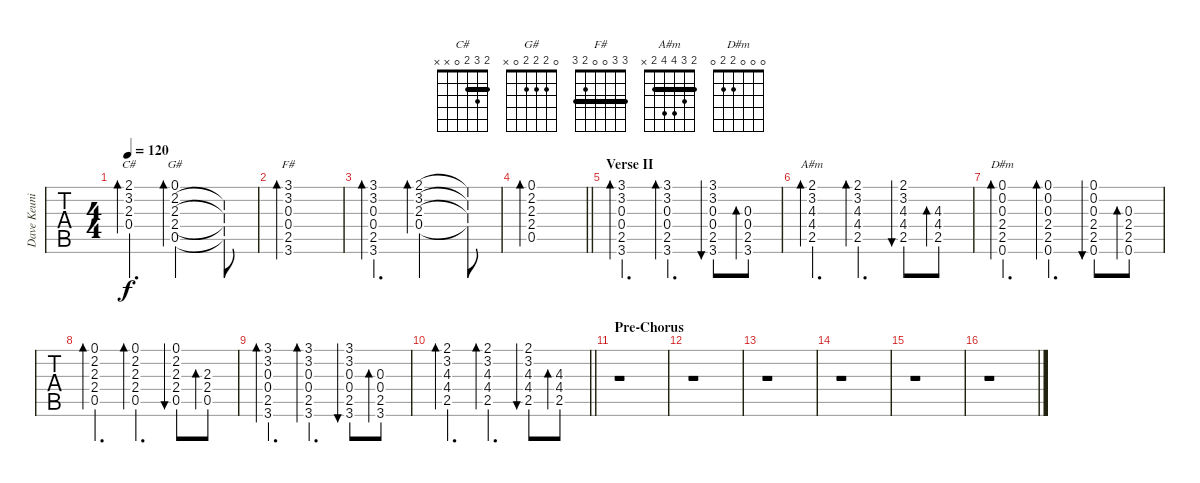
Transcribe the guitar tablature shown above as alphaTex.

\track ("Dave Keuning's rhythm guitar" "Dave Keuni") {instrument acousticguitarsteel}
\staff {tabs}
\tuning (Eb4 Bb3 Gb3 Db3 Ab2 Eb2) {hide}
\chord ("C#" 2 3 2 0 x x) {barre 2}
\chord ("G#" 0 2 2 2 0 x)
\chord ("F#" 3 3 0 0 2 3) {barre 3}
\chord ("A#m" 2 3 4 4 2 x) {barre 2}
\chord ("D#m" 0 0 0 2 2 0)
\ts (4 4)
\tempo 120
\clef g2
\ks c#
(2.1 3.2 2.3 0.4).4{d bd 60 ch "C#" dy f} (0.1 2.2 2.3 2.4 0.5).2{bd 60 ch "G#"} (2.2{t} 2.3{t} 2.4{t} 0.5{t}).8 |
(3.1 3.2 0.3 0.4 2.5 3.6).1{bd 60 ch "F#"} |
(3.1 3.2 0.3 0.4 2.5 3.6).4{d bd 60} (2.1 3.2 2.3 0.4).2{bd 60} (2.1{t} 3.2{t} 2.3{t} 0.4{t}).8 |
\barLineRight lightlight
(0.1 2.2 2.3 2.4 0.5).1{bd 60} |
\section ("" "Verse II")
(3.1 3.2 0.3 0.4 2.5 3.6).4{d bd 60} (3.1 3.2 0.3 0.4 2.5 3.6).4{d bd 60} (3.1 3.2 0.3 0.4 2.5 3.6).8{bu 60} (0.3 0.4 2.5 3.6).8{bd 60} |
(2.1 3.2 4.3 4.4 2.5).4{d bd 60 ch "A#m"} (2.1 3.2 4.3 4.4 2.5).4{d bd 60} (2.1 3.2 4.3 4.4 2.5).8{bu 60} (4.3 4.4 2.5).8{bd 60} |
(0.1 0.2 0.3 2.4 2.5 0.6).4{d bd 60 ch "D#m"} (0.1 0.2 0.3 2.4 2.5 0.6).4{d bd 60} (0.1 0.2 0.3 2.4 2.5 0.6).8{bu 60} (0.3 2.4 2.5 0.6).8{bd 60} |
(0.1 2.2 2.3 2.4 0.5).4{d bd 60} (0.1 2.2 2.3 2.4 0.5).4{d bd 60} (0.1 2.2 2.3 2.4 0.5).8{bu 60} (2.3 2.4 0.5).8{bd 60} |
(3.1 3.2 0.3 0.4 2.5 3.6).4{d bd 60} (3.1 3.2 0.3 0.4 2.5 3.6).4{d bd 60} (3.1 3.2 0.3 0.4 2.5 3.6).8{bu 60} (0.3 0.4 2.5 3.6).8{bd 60} |
\barLineRight lightlight
(2.1 3.2 4.3 4.4 2.5).4{d bd 60} (2.1 3.2 4.3 4.4 2.5).4{d bd 60} (2.1 3.2 4.3 4.4 2.5).8{bu 60} (4.3 4.4 2.5).8{bd 60} |
\section ("" "Pre-Chorus")
r.1 |
r.1 |
r.1 |
r.1 |
r.1 |
r.1
